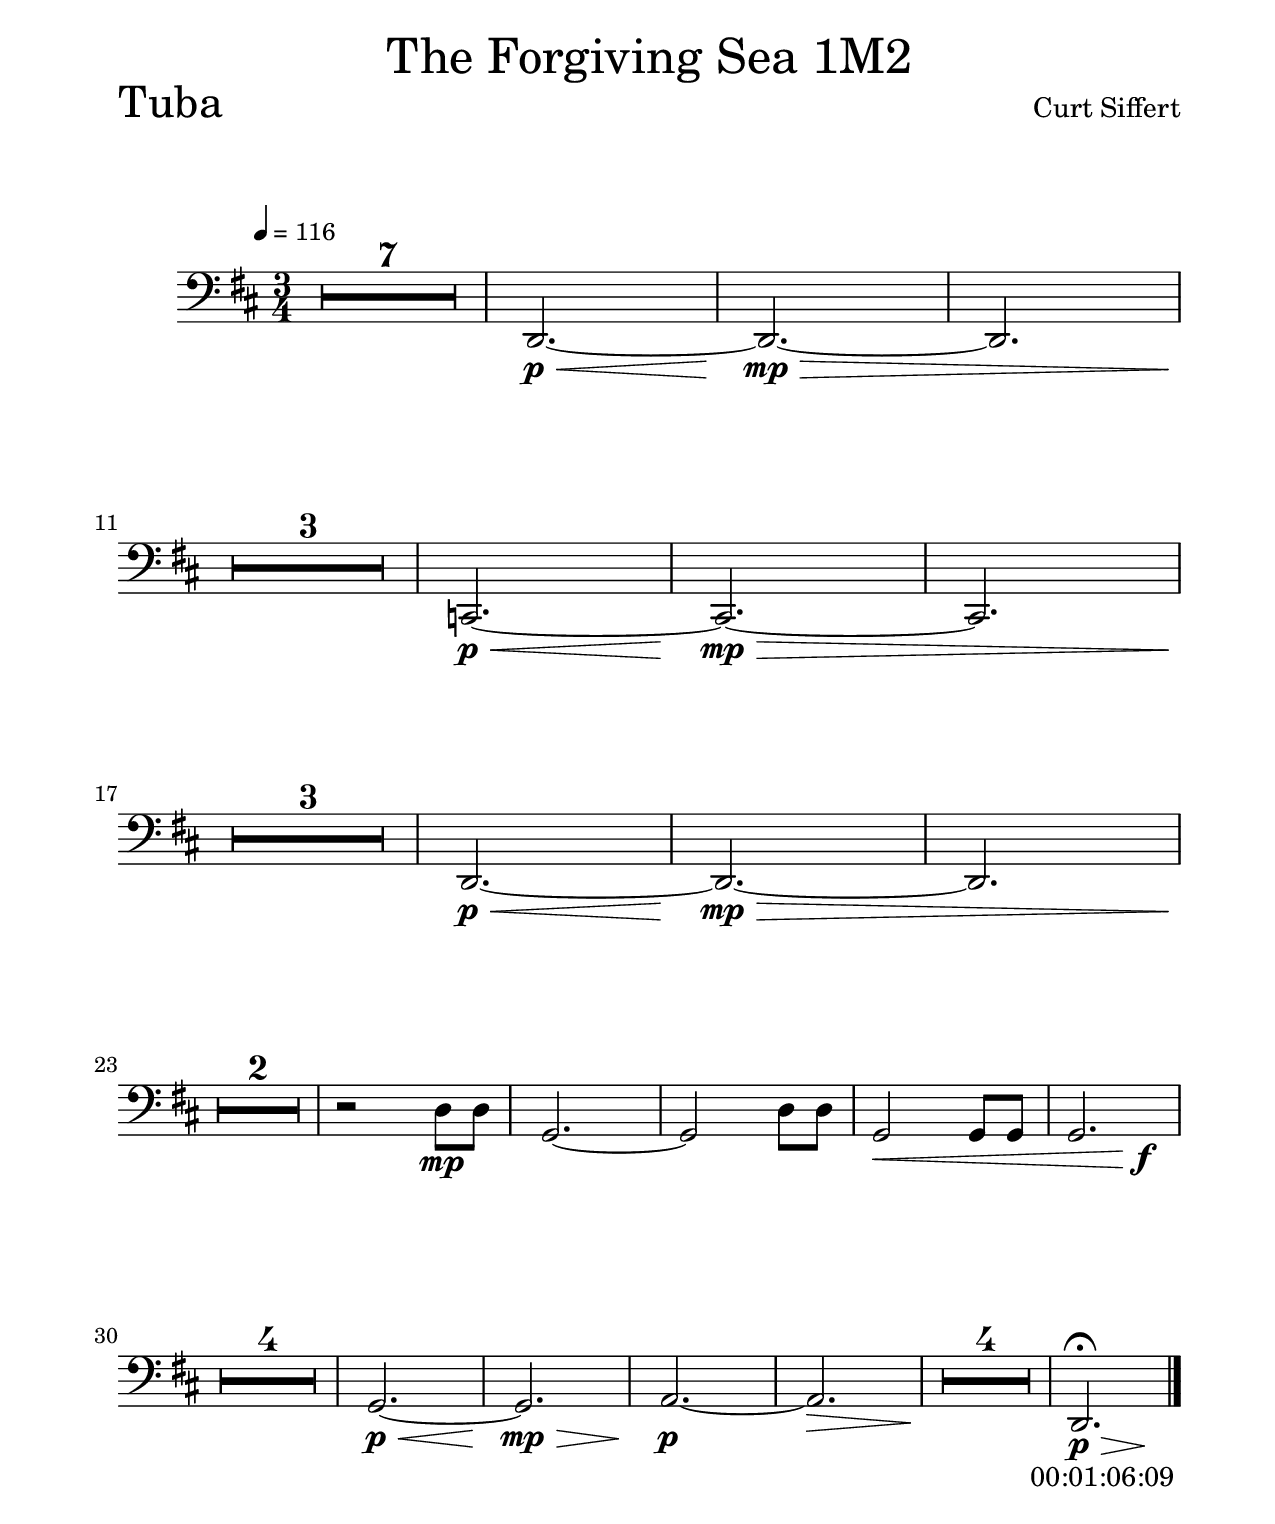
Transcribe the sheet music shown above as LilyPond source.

\version "2.16.0"
\include "english.ly"
\include "../lib/parts.ily"

\header {
  	instrument = \markup \larger \larger "Tuba"
}

\version "2.24.0"
\include "english.ly"

tubaNotes = \relative c, {

	\time 3/4
	\key d \major
	\clef bass
	\set tieWaitForNote = ##t

	R2.*7
	
	d2.\p\<~ |
	d2.\mp\>~ |
	d2. |

	\tag #'part { \break }

	R2.*3\!
	
	c2.\p\<~ |
	c2.\mp\>~ |
	c2. |

	\tag #'part { \break }
	
	R2.*3\!
	
	d2.\p\<~ |
	d2.\mp\>~ |
	d2. |

	\tag #'part { \break }
	
	R2.*2\!
	
	r2 d'8\mp d |
	g,2.~ |
	g2 d'8 d |
	g,2\< g8 g |
	<< {g2.} {s2 s4\f} >> |

	\tag #'part { \break }
	
	R2.*4
	
	g2.\p\<~ | 
	g2.\mp\> |
	a2.\p~
	a2.\>
	
	R2.*4\!

	<< {d,2.\p\fermata } {s4\> s4 s4\!} >>
	
	\bar "|."
	\tag #'part {
		\override Score.RehearsalMark.direction = #DOWN
		\override Score.RehearsalMark.self-alignment-X = #RIGHT  
		\override Score.RehearsalMark.font-size = #0
		\mark "00:01:06:09"			
	}	
		
}


\relative c'' { 
	\everyPartScore
	\keepWithTag #'part \tubaNotes	
}	
